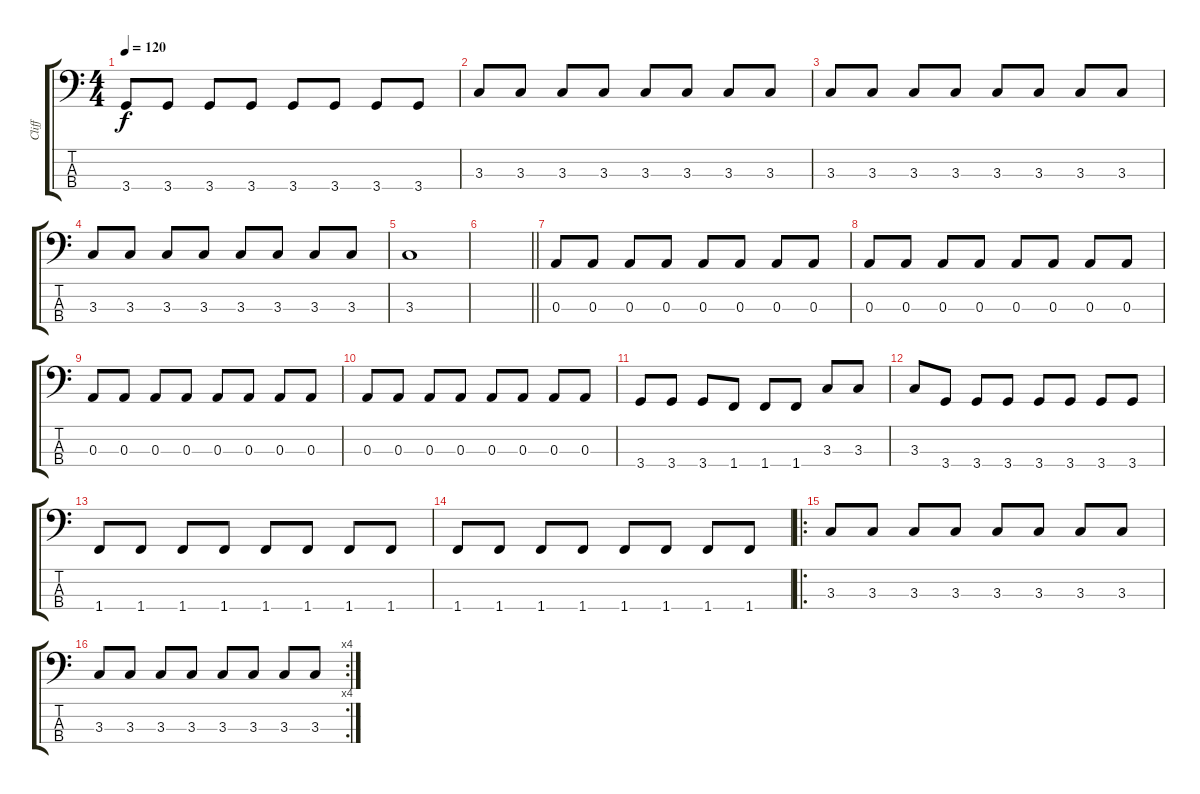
\track ("Cliff" "Cliff") {instrument electricbassfinger}
\staff {score tabs}
\tuning (G2 D2 A1 E1) {hide}
\ts (4 4)
\tempo 120
\clef f4
\ks c
3.4.8{dy f} 3.4.8 3.4.8 3.4.8 3.4.8 3.4.8 3.4.8 3.4.8 |
3.3.8 3.3.8 3.3.8 3.3.8 3.3.8 3.3.8 3.3.8 3.3.8 |
3.3.8 3.3.8 3.3.8 3.3.8 3.3.8 3.3.8 3.3.8 3.3.8 |
3.3.8 3.3.8 3.3.8 3.3.8 3.3.8 3.3.8 3.3.8 3.3.8 |
3.3.1 |
\barLineRight lightlight
|
0.3.8 0.3.8 0.3.8 0.3.8 0.3.8 0.3.8 0.3.8 0.3.8 |
0.3.8 0.3.8 0.3.8 0.3.8 0.3.8 0.3.8 0.3.8 0.3.8 |
0.3.8 0.3.8 0.3.8 0.3.8 0.3.8 0.3.8 0.3.8 0.3.8 |
0.3.8 0.3.8 0.3.8 0.3.8 0.3.8 0.3.8 0.3.8 0.3.8 |
3.4.8 3.4.8 3.4.8 1.4.8 1.4.8 1.4.8 3.3.8 3.3.8 |
3.3.8 3.4.8 3.4.8 3.4.8 3.4.8 3.4.8 3.4.8 3.4.8 |
1.4.8 1.4.8 1.4.8 1.4.8 1.4.8 1.4.8 1.4.8 1.4.8 |
1.4.8 1.4.8 1.4.8 1.4.8 1.4.8 1.4.8 1.4.8 1.4.8 |
\ro
3.3.8 3.3.8 3.3.8 3.3.8 3.3.8 3.3.8 3.3.8 3.3.8 |
\rc 4
3.3.8 3.3.8 3.3.8 3.3.8 3.3.8 3.3.8 3.3.8 3.3.8
